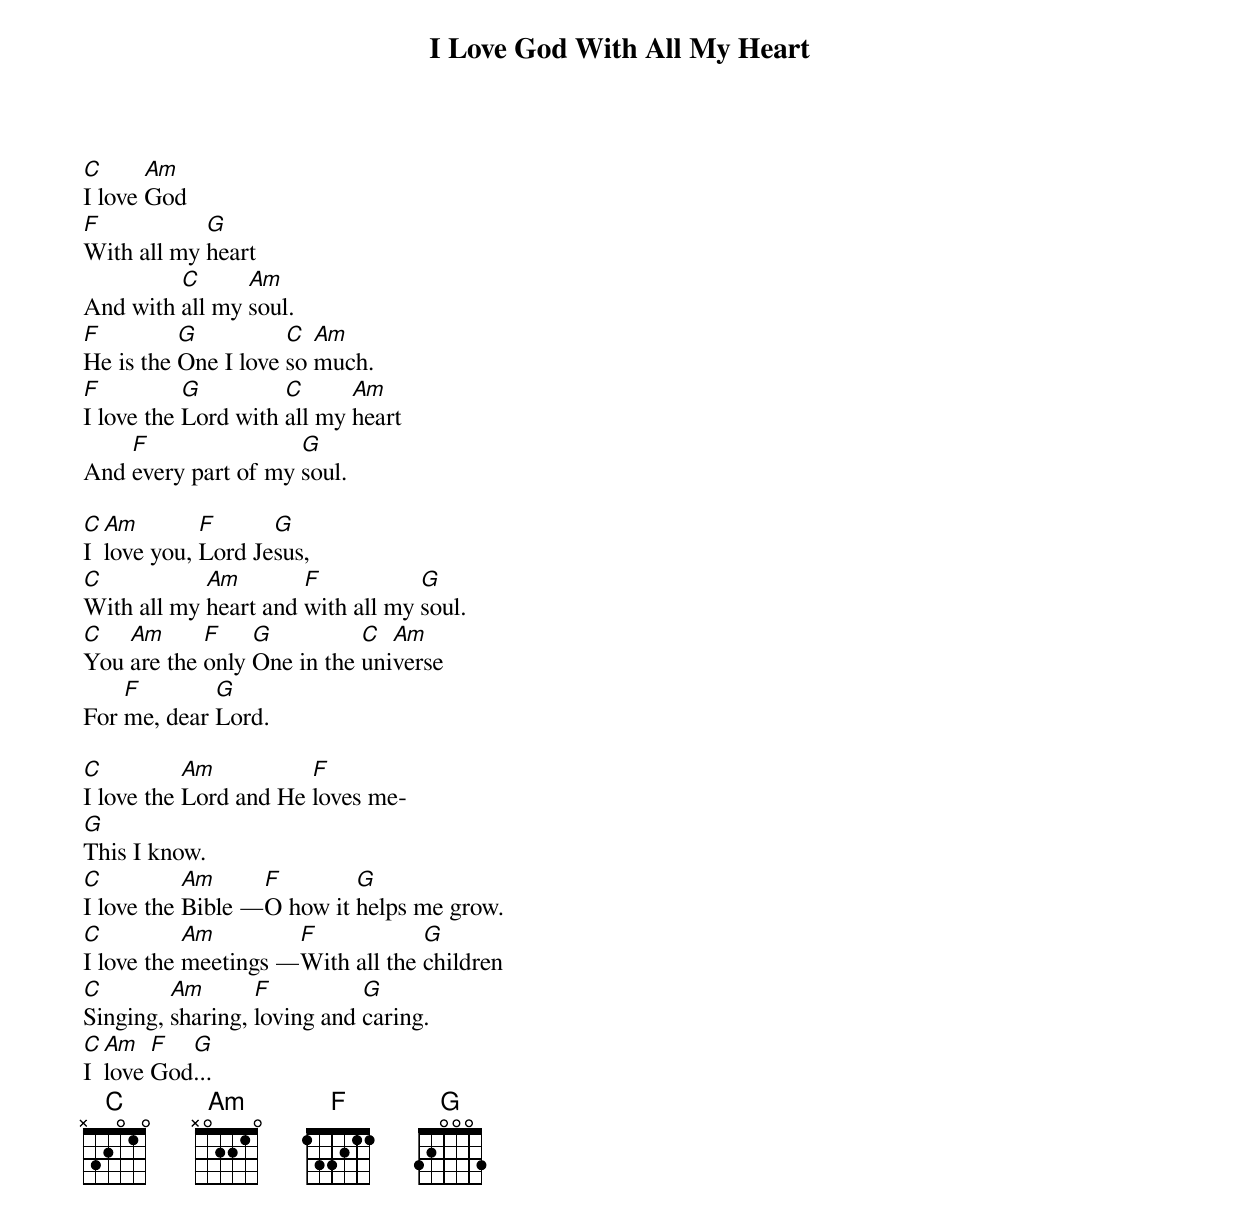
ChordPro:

{title: I Love God With All My Heart}


[C]I love [Am]God
[F]With all my [G]heart
And with [C]all my [Am]soul.
[F]He is the [G]One I love [C]so [Am]much.
[F]I love the [G]Lord with [C]all my [Am]heart
And [F]every part of my [G]soul.

[C]I [Am]love you, [F]Lord Je[G]sus,
[C]With all my [Am]heart and [F]with all my [G]soul.
[C]You [Am]are the [F]only [G]One in the [C]uni[Am]verse
For [F]me, dear [G]Lord.

[C]I love the [Am]Lord and He [F]loves me-
[G]This I know.
[C]I love the [Am]Bible —[F]O how it [G]helps me grow.
[C]I love the [Am]meetings —[F]With all the [G]children
[C]Singing, [Am]sharing, [F]loving and [G]caring.
[C]I [Am]love [F]God[G]...
